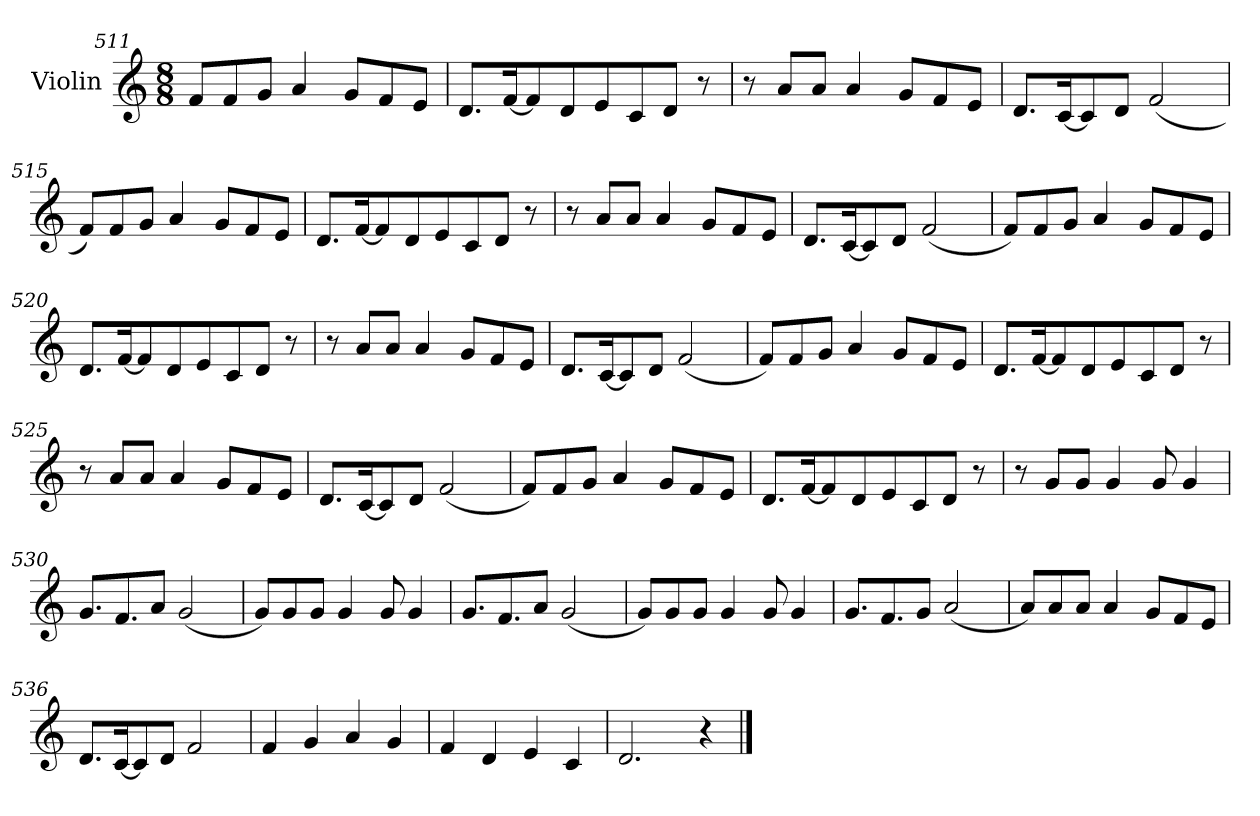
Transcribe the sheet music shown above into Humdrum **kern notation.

**kern
*part1
*staff1
*I"Violin
*clefG2
*k[]
*C:
*M8/8
=511
8f/L
8f/
8g/J
4a/
8g/L
8f/
8e/J
!!LO:PB:g=z
=512
8.d/L
[16f/K
8f/]
8d/
8e/
8c/
8d/J
8r
!!LO:PB:g=z
=513
8r
8a/L
8a/J
4a/
8g/L
8f/
8e/J
=514
8.d/L
[16c/K
8c/]
8d/J
(2f/
=515
8f/L)
8f/
8g/J
4a/
8g/L
8f/
8e/J
!!LO:PB:g=z
=516
8.d/L
[16f/K
8f/]
8d/
8e/
8c/
8d/J
8r
!!LO:PB:g=z
=517
8r
8a/L
8a/J
4a/
8g/L
8f/
8e/J
=518
8.d/L
[16c/K
8c/]
8d/J
(2f/
=519
8f/L)
8f/
8g/J
4a/
8g/L
8f/
8e/J
!!LO:PB:g=z
=520
8.d/L
[16f/K
8f/]
8d/
8e/
8c/
8d/J
8r
!!LO:PB:g=z
=521
8r
8a/L
8a/J
4a/
8g/L
8f/
8e/J
=522
8.d/L
[16c/K
8c/]
8d/J
(2f/
=523
8f/L)
8f/
8g/J
4a/
8g/L
8f/
8e/J
!!LO:PB:g=z
=524
8.d/L
[16f/K
8f/]
8d/
8e/
8c/
8d/J
8r
!!LO:PB:g=z
=525
8r
8a/L
8a/J
4a/
8g/L
8f/
8e/J
=526
8.d/L
[16c/K
8c/]
8d/J
(2f/
=527
8f/L)
8f/
8g/J
4a/
8g/L
8f/
8e/J
!!LO:PB:g=z
=528
8.d/L
[16f/K
8f/]
8d/
8e/
8c/
8d/J
8r
!!LO:PB:g=z
=529
8r
8g/L
8g/J
4g/
8g/
4g/
=530
8.g/L
8.f/
8a/J
(2g/
=531
8g/L)
8g/
8g/J
4g/
8g/
4g/
=532
8.g/L
8.f/
8a/J
(2g/
!!LO:PB:g=z
=533
8g/L)
8g/
8g/J
4g/
8g/
4g/
!!LO:PB:g=z
=534
8.g/L
8.f/
8g/J
(2a/
=535
8a/L)
8a/
8a/J
4a/
8g/L
8f/
8e/J
=536
8.d/L
[16c/K
8c/]
8d/J
2f/
=537
4f/
4g/
4a/
4g/
=538
4f/
4d/
4e/
4c/
!!LO:PB:g=z
=539
2.d/
4r
==
*-
